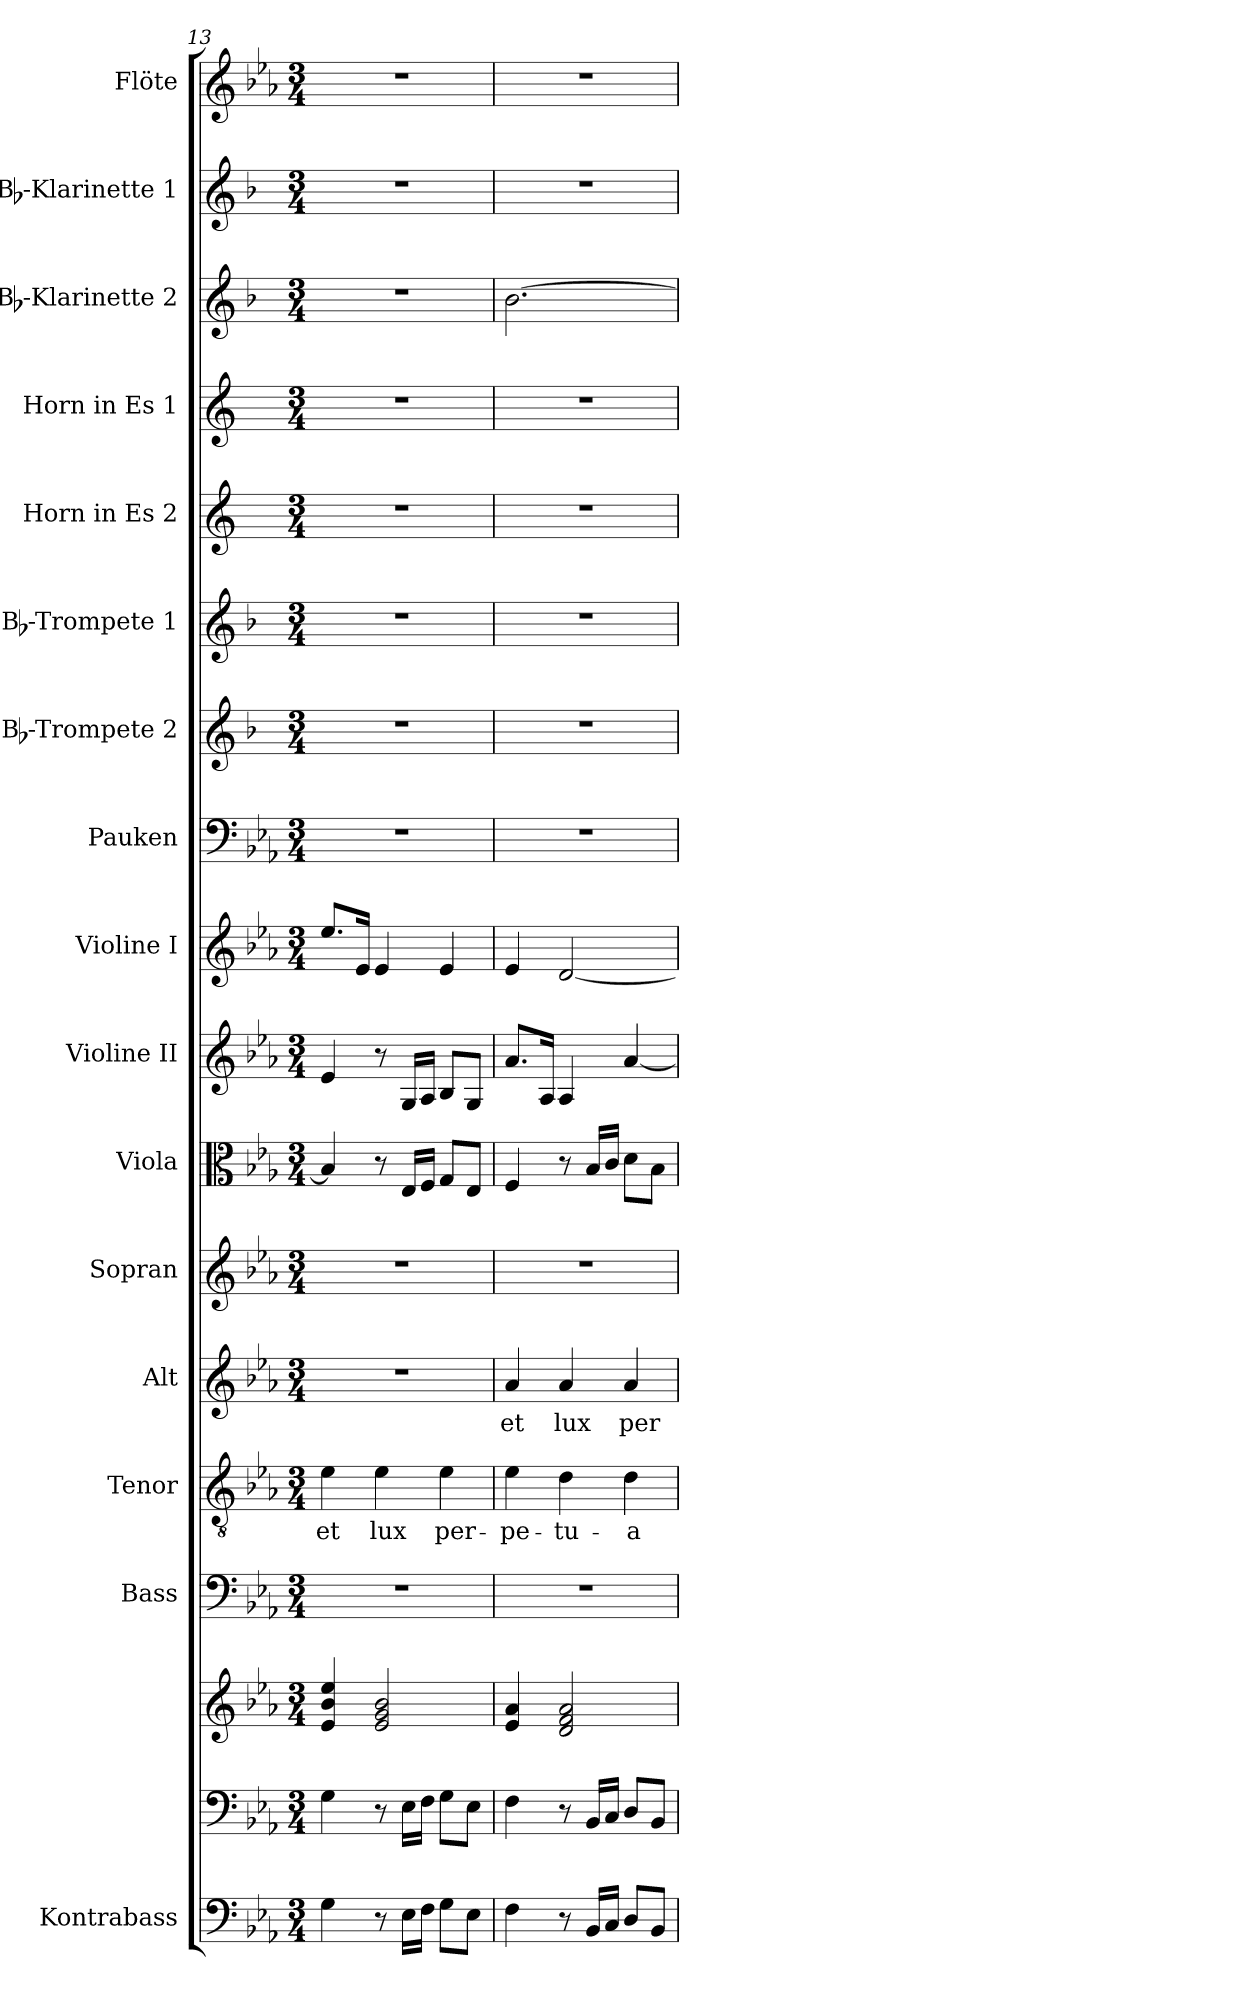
**kern	**kern	**kern	**kern	**kern	**text	**kern	**text	**kern	**kern	**kern	**kern	**kern	**kern	**kern	**kern	**kern	**kern	**kern	**kern
*part17	*part16	*part16	*part15	*part14	*part14	*part13	*part13	*part12	*part11	*part10	*part9	*part8	*part7	*part6	*part5	*part4	*part3	*part2	*part1
*staff18	*staff17	*staff16	*staff15	*staff14	*staff14	*staff13	*staff13	*staff12	*staff11	*staff10	*staff9	*staff8	*staff7	*staff6	*staff5	*staff4	*staff3	*staff2	*staff1
*I"Kontrabass	*	*	*I"Bass	*I"Tenor	*	*I"Alt	*	*I"Sopran	*I"Viola	*I"Violine II	*I"Violine I	*I"Pauken	*I"Bb-Trompete 2	*I"Bb-Trompete 1	*I"Horn in Es 2	*I"Horn in Es 1	*I"Bb-Klarinette 2	*I"Bb-Klarinette 1	*I"Flöte
*I'Kb.	*	*	*I'B.	*I'T.	*	*I'A.	*	*I'S.	*I'Vla.	*I'Vl. II	*I'Vl. I	*I'Pk.	*I'Bb Trp. 2	*I'Bb Trp. 1	*	*	*I'Bb Kl. 2	*I'Bb Kl. 1	*I'Fl.
*clefF4	*clefF4	*clefG2	*clefF4	*clefGv2	*	*clefG2	*	*clefG2	*clefC3	*clefG2	*clefG2	*clefF4	*clefG2	*clefG2	*clefG2	*clefG2	*clefG2	*clefG2	*clefG2
*ITrd7c12	*	*	*	*	*	*	*	*	*	*	*	*	*ITrd1c2	*ITrd1c2	*ITrd5c9	*ITrd5c9	*ITrd1c2	*ITrd1c2	*
*k[b-e-a-]	*k[b-e-a-]	*k[b-e-a-]	*k[b-e-a-]	*k[b-e-a-]	*	*k[b-e-a-]	*	*k[b-e-a-]	*k[b-e-a-]	*k[b-e-a-]	*k[b-e-a-]	*k[b-e-a-]	*k[b-e-a-]	*k[b-e-a-]	*k[b-e-a-]	*k[b-e-a-]	*k[b-e-a-]	*k[b-e-a-]	*k[b-e-a-]
*E-:	*E-:	*E-:	*E-:	*E-:	*	*E-:	*	*E-:	*E-:	*E-:	*E-:	*E-:	*E-:	*E-:	*E-:	*E-:	*E-:	*E-:	*E-:
*M3/4	*M3/4	*M3/4	*M3/4	*M3/4	*	*M3/4	*	*M3/4	*M3/4	*M3/4	*M3/4	*M3/4	*M3/4	*M3/4	*M3/4	*M3/4	*M3/4	*M3/4	*M3/4
=13	=13	=13	=13	=13	=13	=13	=13	=13	=13	=13	=13	=13	=13	=13	=13	=13	=13	=13	=13
!	!	!	!	!	!LO:LY:b	!	!	!	!	!	!	!	!	!	!	!	!	!	!
4GG\	4G\	4e-/ 4b-/ 4ee-/	2.r	4e-\	et	2.r	.	2.r	4B-/]	4e-/	8.ee-/L	2.r	2.r	2.r	2.r	2.r	2.r	2.r	2.r
.	.	.	.	.	.	.	.	.	.	.	16e-/Jk	.	.	.	.	.	.	.	.
!	!	!	!	!	!LO:LY:b	!	!	!	!	!	!	!	!	!	!	!	!	!	!
8r	8r	2e-/ 2g/ 2b-/	.	4e-\	lux	.	.	.	8r	8r	4e-/	.	.	.	.	.	.	.	.
16EE-\LL	16E-\LL	.	.	.	.	.	.	.	16E-/LL	16G/LL	.	.	.	.	.	.	.	.	.
16FF\JJ	16F\JJ	.	.	.	.	.	.	.	16F/JJ	16A-/JJ	.	.	.	.	.	.	.	.	.
!	!	!	!	!	!LO:LY:b	!	!	!	!	!	!	!	!	!	!	!	!	!	!
8GG\L	8G\L	.	.	4e-\	per-	.	.	.	8G/L	8B-/L	4e-/	.	.	.	.	.	.	.	.
8EE-\J	8E-\J	.	.	.	.	.	.	.	8E-/J	8G/J	.	.	.	.	.	.	.	.	.
=14	=14	=14	=14	=14	=14	=14	=14	=14	=14	=14	=14	=14	=14	=14	=14	=14	=14	=14	=14
!	!	!	!	!	!LO:LY:b	!	!LO:LY:b	!	!	!	!	!	!	!	!	!	!	!	!
4FF\	4F\	4e-/ 4a-/	2.r	4e-\	-pe-	4a-/	et	2.r	4F/	8.a-/L	4e-/	2.r	2.r	2.r	2.r	2.r	[2.a-\	2.r	2.r
.	.	.	.	.	.	.	.	.	.	16A-/Jk	.	.	.	.	.	.	.	.	.
!	!	!	!	!	!LO:LY:b	!	!LO:LY:b	!	!	!	!	!	!	!	!	!	!	!	!
8r	8r	2d/ 2f/ 2a-/	.	4d\	-tu-	4a-/	lux	.	8r	4A-/	[2d/	.	.	.	.	.	.	.	.
16BBB-/LL	16BB-/LL	.	.	.	.	.	.	.	16B-/LL	.	.	.	.	.	.	.	.	.	.
16CC/JJ	16C/JJ	.	.	.	.	.	.	.	16c/JJ	.	.	.	.	.	.	.	.	.	.
!	!	!	!	!	!LO:LY:b	!	!LO:LY:b	!	!	!	!	!	!	!	!	!	!	!	!
8DD/L	8D/L	.	.	4d\	-a	4a-/	per-	.	8d\L	[4a-/	.	.	.	.	.	.	.	.	.
8BBB-/J	8BB-/J	.	.	.	.	.	.	.	8B-\J	.	.	.	.	.	.	.	.	.	.
=	=	=	=	=	=	=	=	=	=	=	=	=	=	=	=	=	=	=	=
*-	*-	*-	*-	*-	*-	*-	*-	*-	*-	*-	*-	*-	*-	*-	*-	*-	*-	*-	*-
